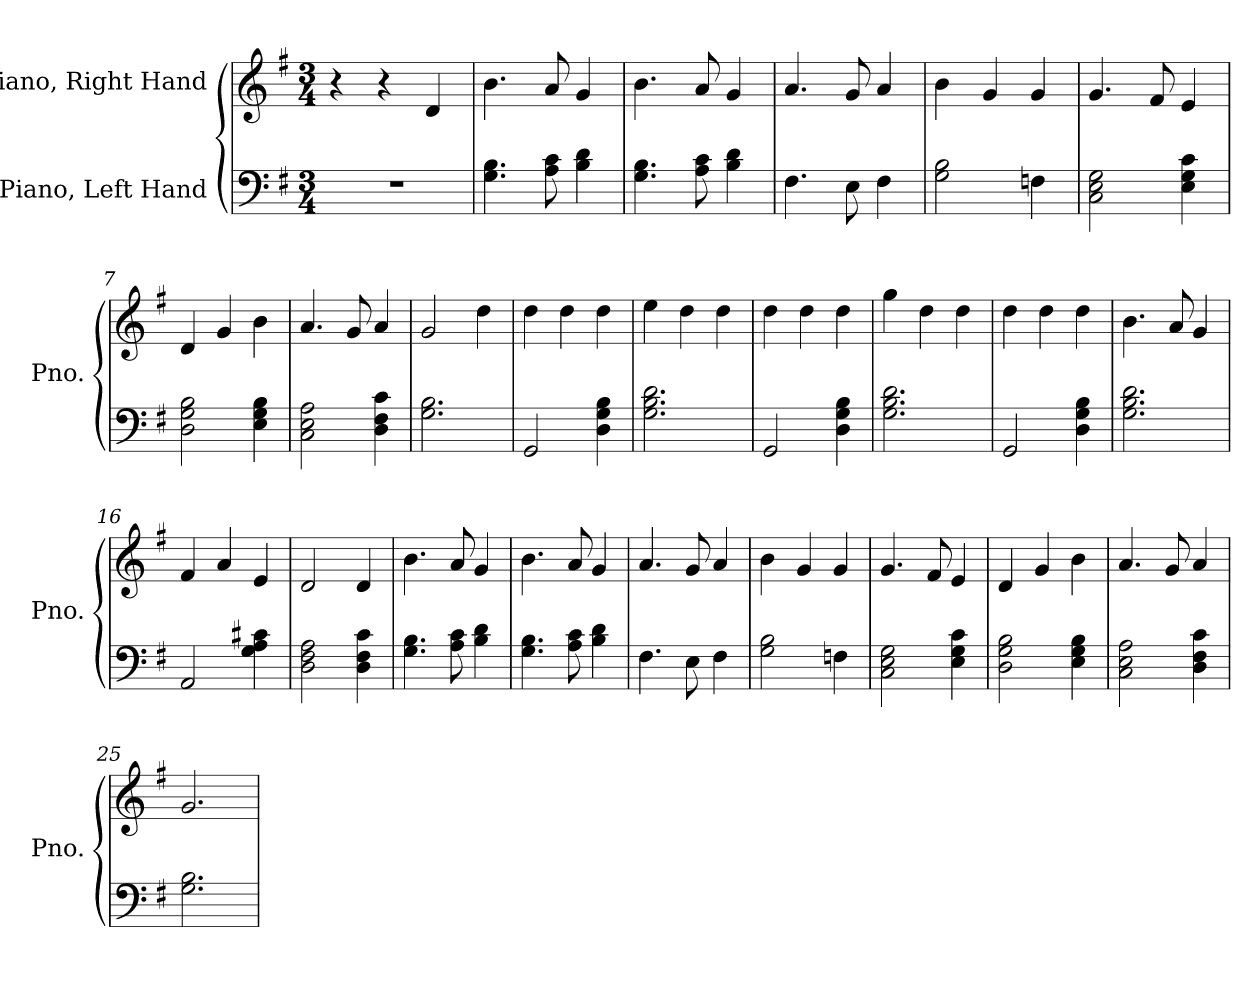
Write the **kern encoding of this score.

**kern	**kern
*part2	*part1
*staff2	*staff1
*I"Piano, Left Hand	*I"Piano, Right Hand
*I'Pno.	*I'Pno.
*clefF4	*clefG2
*k[f#]	*k[f#]
*M3/4	*M3/4
*MM100	*MM100
=1	=1
2.r	4r
.	4r
.	4d/
=2	=2
4.G\ 4.B\	4.b\
8A\ 8c\	8a/
4B\ 4d\	4g/
=3	=3
4.G\ 4.B\	4.b\
8A\ 8c\	8a/
4B\ 4d\	4g/
=4	=4
4.F#\	4.a/
8E\	8g/
4F#\	4a/
=5	=5
2G\ 2B\	4b\
.	4g/
4Fn\	4g/
=6	=6
2C\ 2E\ 2G\	4.g/
.	8f#/
4E\ 4G\ 4c\	4e/
=7	=7
2D\ 2G\ 2B\	4d/
.	4g/
4E\ 4G\ 4B\	4b\
!!LO:LB:g=z
=8	=8
2C\ 2E\ 2A\	4.a/
.	8g/
4D\ 4F#\ 4c\	4a/
=9	=9
2.G\ 2.B\	2g/
.	4dd\
=10	=10
2GG/	4dd\
.	4dd\
4D\ 4G\ 4B\	4dd\
=11	=11
2.G\ 2.B\ 2.d\	4ee\
.	4dd\
.	4dd\
=12	=12
2GG/	4dd\
.	4dd\
4D\ 4G\ 4B\	4dd\
=13	=13
2.G\ 2.B\ 2.d\	4gg\
.	4dd\
.	4dd\
=14	=14
2GG/	4dd\
.	4dd\
4D\ 4G\ 4B\	4dd\
=15	=15
2.G\ 2.B\ 2.d\	4.b\
.	8a/
.	4g/
=16	=16
2AA/	4f#/
.	4a/
4G\ 4A\ 4c#X\	4e/
=17	=17
2D\ 2F#\ 2A\	2d/
4D\ 4F#\ 4c\	4d/
!!LO:LB:g=z
=18	=18
4.G\ 4.B\	4.b\
8A\ 8c\	8a/
4B\ 4d\	4g/
=19	=19
4.G\ 4.B\	4.b\
8A\ 8c\	8a/
4B\ 4d\	4g/
=20	=20
4.F#\	4.a/
8E\	8g/
4F#\	4a/
=21	=21
2G\ 2B\	4b\
.	4g/
4Fn\	4g/
=22	=22
2C\ 2E\ 2G\	4.g/
.	8f#/
4E\ 4G\ 4c\	4e/
=23	=23
2D\ 2G\ 2B\	4d/
.	4g/
4E\ 4G\ 4B\	4b\
=24	=24
2C\ 2E\ 2A\	4.a/
.	8g/
4D\ 4F#\ 4c\	4a/
=25	=25
2.G\ 2.B\	2.g/
=	=
*-	*-
